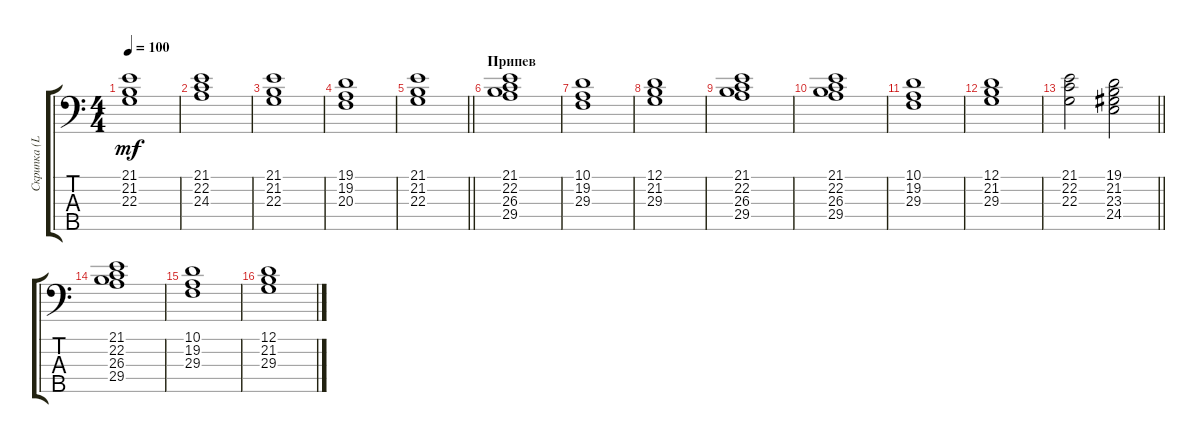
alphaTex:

\track ("Скрипка (L)" "Скрипка (L") {instrument stringensemble1}
\staff {score tabs}
\tuning (G2 D2 A1 E1 B0) {hide}
\ts (4 4)
\tempo 100
\clef f4
\ks c
(21.1 21.2 22.3).1{dy mf} |
(21.1 22.2 24.3).1 |
(21.1 21.2 22.3).1 |
(19.1 19.2 20.3).1 |
\barLineRight lightlight
(21.1 21.2 22.3).1 |
\section ("" "Припев")
(21.1 22.2 26.3 29.4).1 |
(10.1 19.2 29.3).1 |
(12.1 21.2 29.3).1 |
(21.1 22.2 26.3 29.4).1 |
(21.1 22.2 26.3 29.4).1 |
(10.1 19.2 29.3).1 |
(12.1 21.2 29.3).1 |
\barLineRight lightlight
(21.1 22.2 22.3).2 (19.1 21.2 23.3 24.4).2 |
(21.1 22.2 26.3 29.4).1 |
(10.1 19.2 29.3).1 |
(12.1 21.2 29.3).1
